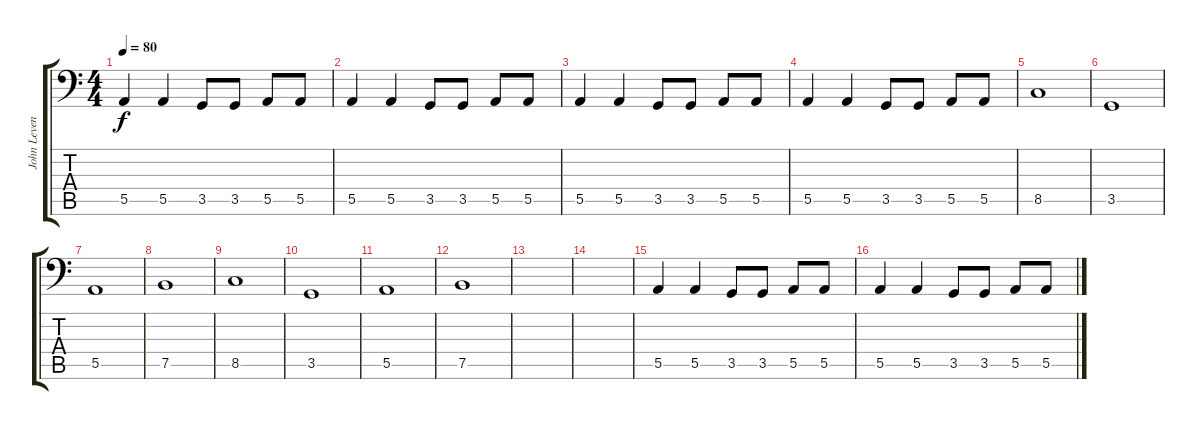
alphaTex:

\track ("John Leven" "John Leven") {instrument electricbassfinger}
\staff {score tabs}
\tuning (C3 G2 D2 A1 E1 B0) {hide}
\ts (4 4)
\tempo 80
\clef f4
\ks c
5.5.4{dy f} 5.5.4 3.5.8 3.5.8 5.5.8 5.5.8 |
5.5.4 5.5.4 3.5.8 3.5.8 5.5.8 5.5.8 |
5.5.4 5.5.4 3.5.8 3.5.8 5.5.8 5.5.8 |
5.5.4 5.5.4 3.5.8 3.5.8 5.5.8 5.5.8 |
8.5.1 |
3.5.1 |
5.5.1 |
7.5.1 |
8.5.1 |
3.5.1 |
5.5.1 |
7.5.1 |
|
|
5.5.4 5.5.4 3.5.8 3.5.8 5.5.8 5.5.8 |
5.5.4 5.5.4 3.5.8 3.5.8 5.5.8 5.5.8
